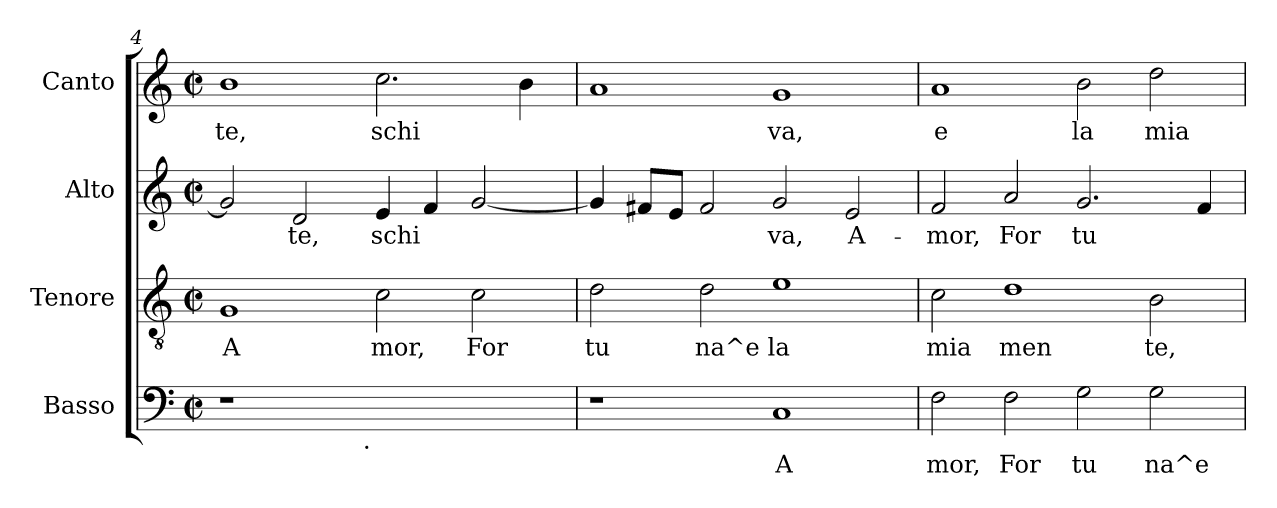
**kern	**text	**kern	**text	**kern	**text	**kern	**text
*part4	*part4	*part3	*part3	*part2	*part2	*part1	*part1
*staff4	*staff4	*staff3	*staff3	*staff2	*staff2	*staff1	*staff1
*I"Basso	*	*I"Tenore	*	*I"Alto	*	*I"Canto	*
*I'Basso	*	*I'Tenore	*	*I'Alto	*	*I'Canto	*
*clefF4	*	*clefGv2	*	*clefG2	*	*clefG2	*
*k[]	*	*k[]	*	*k[]	*	*k[]	*
*C:	*	*C:	*	*C:	*	*C:	*
*M2/2	*	*M2/2	*	*M2/2	*	*M2/2	*
*met(c|)	*	*met(c|)	*	*met(c|)	*	*met(c|)	*
=4	=4	=4	=4	=4	=4	=4	=4
!	!	!	!LO:LY:b:cj	!	!LO:LY:b:cj	!	!LO:LY:b:cj
*^	*	*	*	*	*	*	*
1r	2ryy	.	1G	A	2g/]	--	1b	te,
!	!	!	!	!	!	!LO:LY:b:cj	!	!
.	4...ryy	.	.	.	2d/	-te,	.	.
!	!LO:TX:b:t=.	!	!	!	!	!	!	!
.	1ryy	.	.	.	.	.	.	.
!	!	!	!	!LO:LY:b:cj	!	!LO:LY:b:cj	!	!LO:LY:b:cj
1ryy	.	.	2c\	mor,	4e/	schi-	2.cc\	schi
!	!	!	!	!	!	!LO:LY:b:cj	!	!
.	.	.	.	.	4f/	--	.	.
!	!	!	!	!LO:LY:b:cj	!	!LO:LY:b:cj	!	!
.	.	.	2c\	For	[<2g/	--	.	.
!	!	!	!	!	!	!	!	!LO:LY:b:cj
.	.	.	.	.	.	.	4b\	.
.	32ryy	.	.	.	.	.	.	.
=5	=5	=5	=5	=5	=5	=5	=5	=5
!	!	!	!	!LO:LY:b:cj	!	!LO:LY:b:cj	!	!LO:LY:b:cj
*v	*v	*	*	*	*	*	*	*
1r	.	2d\	tu	4g/]	--	1a>	.
!	!	!	!	!	!LO:LY:b:cj	!	!
.	.	.	.	8f#/L	--	.	.
!	!	!	!	!	!LO:LY:b:cj	!	!
.	.	.	.	8e/J	--	.	.
!	!	!	!LO:LY:b:cj	!	!LO:LY:b:cj	!	!
.	.	2d\	na^e	2f#/	--	.	.
!	!LO:LY:b:cj	!	!LO:LY:b:cj	!	!LO:LY:b:cj	!	!LO:LY:b:cj
1C	A	1e	la	2g/	-va,	1g	va,
!	!	!	!	!	!LO:LY:b:cj	!	!
.	.	.	.	2e/	A-	.	.
!!LO:LB:g=z
=6	=6	=6	=6	=6	=6	=6	=6
!	!LO:LY:b:cj	!	!LO:LY:b:cj	!	!LO:LY:b:cj	!	!LO:LY:b:cj
2F\	mor,	2c\	mia	2f/	-mor,	1a	e
!	!LO:LY:b:cj	!	!LO:LY:b:cj	!	!LO:LY:b:cj	!	!
2F\	For	1d	men	2a/	For	.	.
!	!LO:LY:b:cj	!	!	!	!LO:LY:b:cj	!	!LO:LY:b:cj
2G\	tu	.	.	2.g/	tu	2b\	la
!	!LO:LY:b:cj	!	!LO:LY:b:cj	!	!	!	!LO:LY:b:cj
2G\	na^e	2B\	te,	.	.	2dd\	mia
!	!	!	!	!	!LO:LY:b:cj	!	!
.	.	.	.	4f/	.	.	.
=	=	=	=	=	=	=	=
*-	*-	*-	*-	*-	*-	*-	*-
